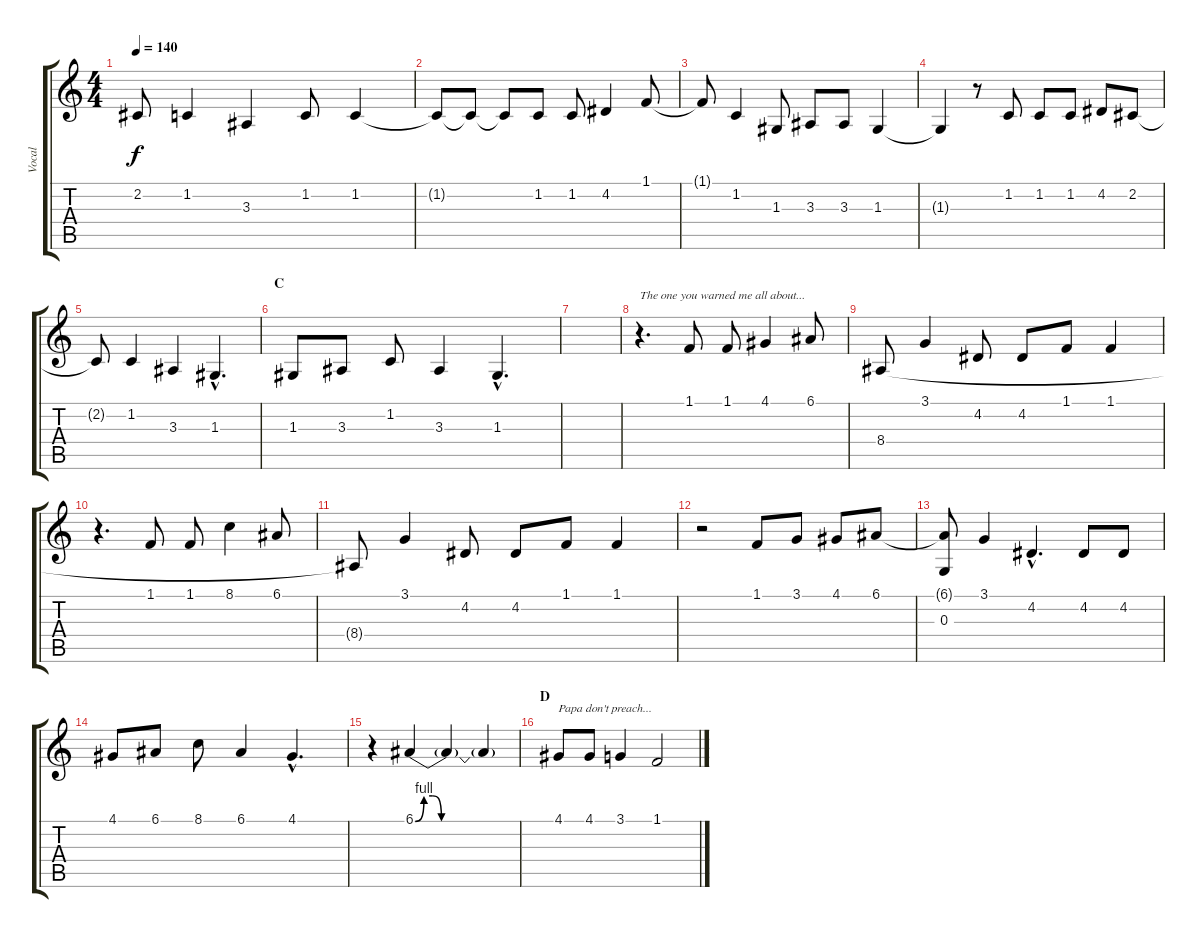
\track ("Vocal" "Vocal") {instrument electricpiano1}
\staff {score tabs}
\tuning (E4 B3 G3 D3 A2 E2) {hide}
\ts (4 4)
\tempo 140
\clef g2
\ks c
2.2{t}.8{dy f} 1.2.4 3.3.4 1.2.8 1.2.4 |
1.2{t}.8 1.2{t}.8 1.2{t}.8 1.2.8 1.2.8 4.2.4 1.1.8 |
1.1{t}.8 1.2.4 1.3.8 3.3.8 3.3.8 1.3.4 |
1.3{t}.4 r.8 1.2.8 1.2.8 1.2.8 4.2.8 2.2.8 |
2.2{t}.8 1.2.4 3.3.4 1.3{hac}.4{d} |
\section ("" "C")
1.3.8 3.3.8 1.2.8 3.3.4 1.3{hac}.4{d} |
|
r.4{d txt "The one you warned me all about..."} 1.1.8 1.1.8 4.1.4 6.1.8 |
8.4.8 3.1.4 4.2.8 4.2.8 1.1.8 1.1.4 |
r.4{d} 1.1.8 1.1.8 8.1.4 6.1.8 |
8.4{t}.8 3.1.4 4.2.8 4.2.8 1.1.8 1.1.4 |
r.2 1.1.8 3.1.8 4.1.8 6.1.8 |
(6.1{t} 0.3).8 3.1.4 4.2{hac}.4{d} 4.2.8 4.2.8 |
4.1.8 6.1.8 8.1.8 6.1.4 4.1{hac}.4{d} |
r.4 6.1{be (custom 0 0 5 4 10 4 15 0 45 0 60 0)}.4 6.1{t}.4 6.1{t}.4 |
\section ("" "D")
4.1.8{txt "Papa don't preach..."} 4.1.8 3.1.4 1.1.2
